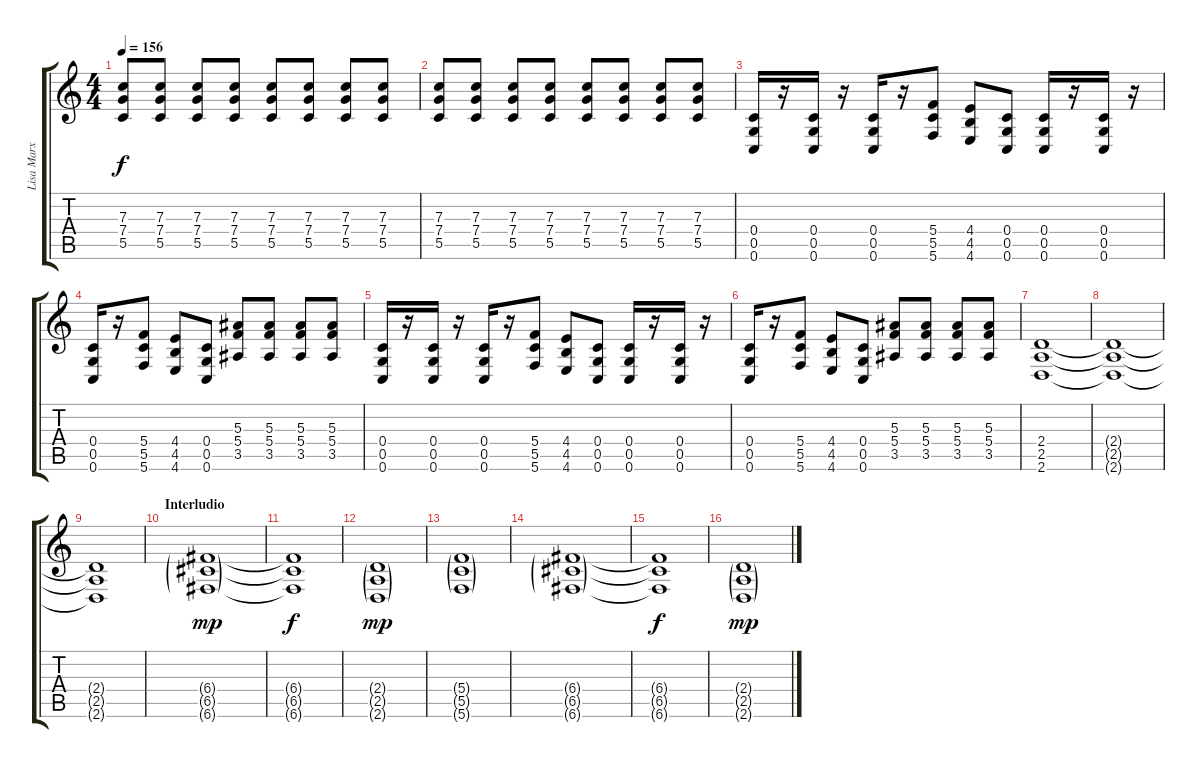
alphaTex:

\track ("Lisa Marx" "Lisa Marx") {instrument distortionguitar}
\staff {score tabs}
\tuning (D4 A3 F3 C3 G2 C2) {hide}
\ts (4 4)
\tempo 156
\clef g2
\ks c
(7.3 7.4 5.5).8{dy f} (7.3 7.4 5.5).8 (7.3 7.4 5.5).8 (7.3 7.4 5.5).8 (7.3 7.4 5.5).8 (7.3 7.4 5.5).8 (7.3 7.4 5.5).8 (7.3 7.4 5.5).8 |
(7.3 7.4 5.5).8 (7.3 7.4 5.5).8 (7.3 7.4 5.5).8 (7.3 7.4 5.5).8 (7.3 7.4 5.5).8 (7.3 7.4 5.5).8 (7.3 7.4 5.5).8 (7.3 7.4 5.5).8 |
(0.4 0.5 0.6).16 r.16 (0.4 0.5 0.6).16 r.16 (0.4 0.5 0.6).16 r.16 (5.4 5.5 5.6).8 (4.4 4.5 4.6).8 (0.4 0.5 0.6).8 (0.4 0.5 0.6).16 r.16 (0.4 0.5 0.6).16 r.16 |
(0.4 0.5 0.6).16 r.16 (5.4 5.5 5.6).8 (4.4 4.5 4.6).8 (0.4 0.5 0.6).8 (5.3 5.4 3.5).8 (5.3 5.4 3.5).8 (5.3 5.4 3.5).8 (5.3 5.4 3.5).8 |
(0.4 0.5 0.6).16 r.16 (0.4 0.5 0.6).16 r.16 (0.4 0.5 0.6).16 r.16 (5.4 5.5 5.6).8 (4.4 4.5 4.6).8 (0.4 0.5 0.6).8 (0.4 0.5 0.6).16 r.16 (0.4 0.5 0.6).16 r.16 |
(0.4 0.5 0.6).16 r.16 (5.4 5.5 5.6).8 (4.4 4.5 4.6).8 (0.4 0.5 0.6).8 (5.3 5.4 3.5).8 (5.3 5.4 3.5).8 (5.3 5.4 3.5).8 (5.3 5.4 3.5).8 |
(2.4 2.5 2.6).1 |
(2.4{t} 2.5{t} 2.6{t}).1 |
(2.4{t} 2.5{t} 2.6{t}).1 |
\section ("" "Interludio")
(6.4{g} 6.5{g} 6.6{g}).1{dy mp} |
(6.4{t} 6.5{t} 6.6{t}).1{dy f} |
(2.4{g} 2.5{g} 2.6{g}).1{dy mp} |
(5.4{g} 5.5{g} 5.6{g}).1 |
(6.4{g} 6.5{g} 6.6{g}).1 |
(6.4{t} 6.5{t} 6.6{t}).1{dy f} |
(2.4{g} 2.5{g} 2.6{g}).1{dy mp}
